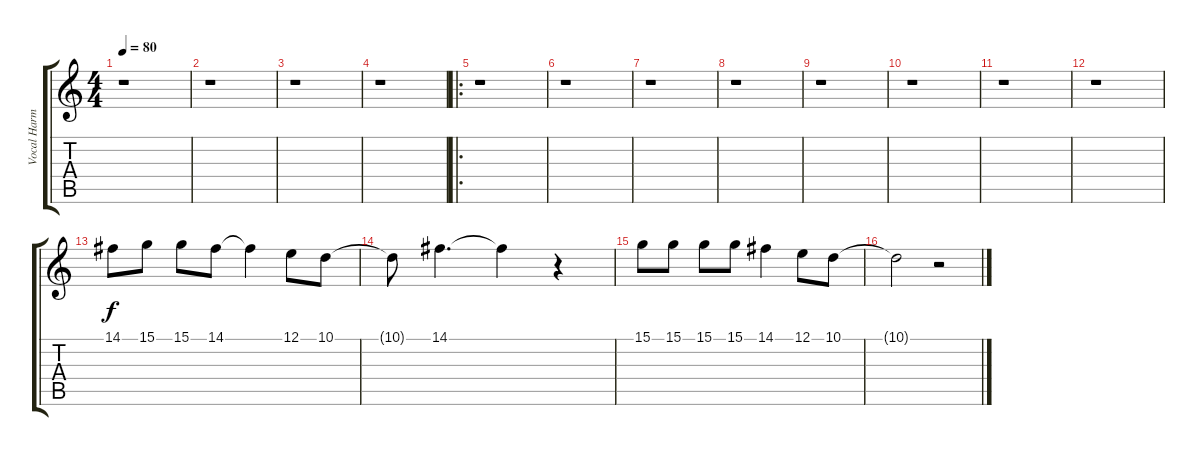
\track ("Vocal Harmony 1" "Vocal Harm") {instrument whistle}
\staff {score tabs}
\tuning (E4 B3 G3 D3 A2 E2) {hide}
\ts (4 4)
\tempo 80
\clef g2
\ks c
r.1{dy f instrument whistle} |
r.1 |
r.1 |
r.1 |
\ro
r.1 |
r.1 |
r.1 |
r.1 |
r.1 |
r.1 |
r.1 |
r.1 |
14.1.8 15.1.8 15.1.8 14.1.8 14.1{t}.4 12.1.8 10.1.8 |
10.1{t}.8 14.1.4{d} 14.1{t}.4 r.4 |
15.1.8 15.1.8 15.1.8 15.1.8 14.1.4 12.1.8 10.1.8 |
10.1{t}.2 r.2
